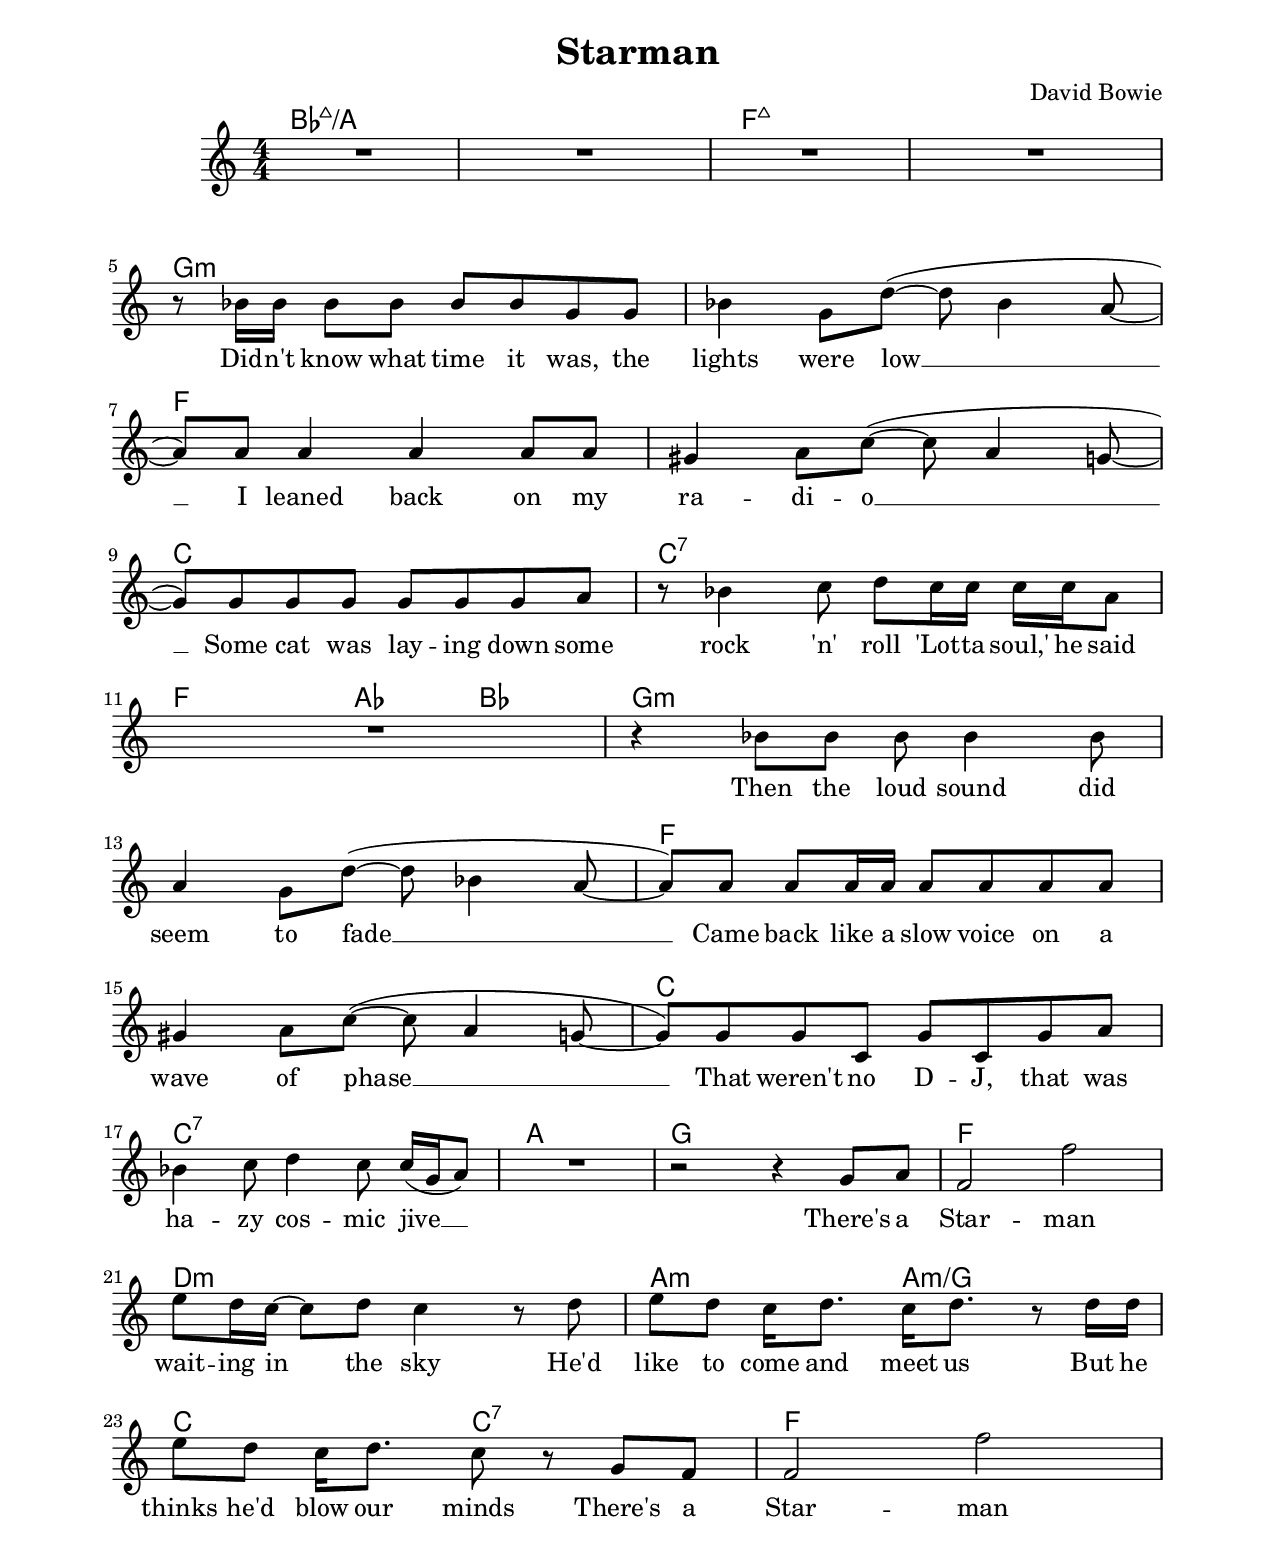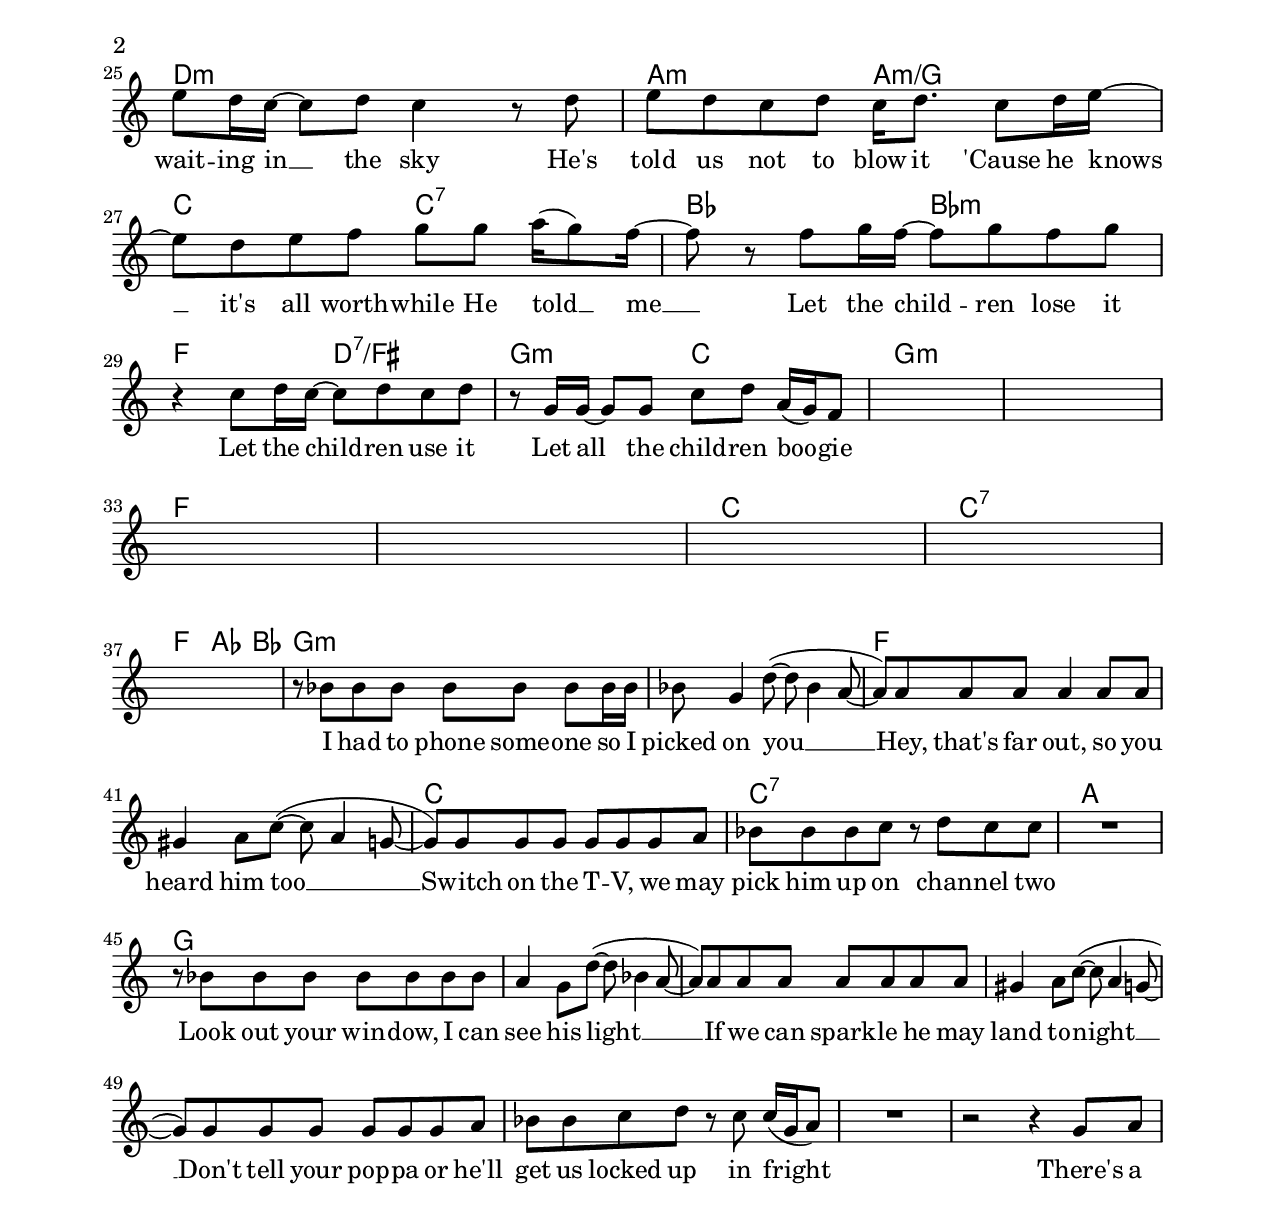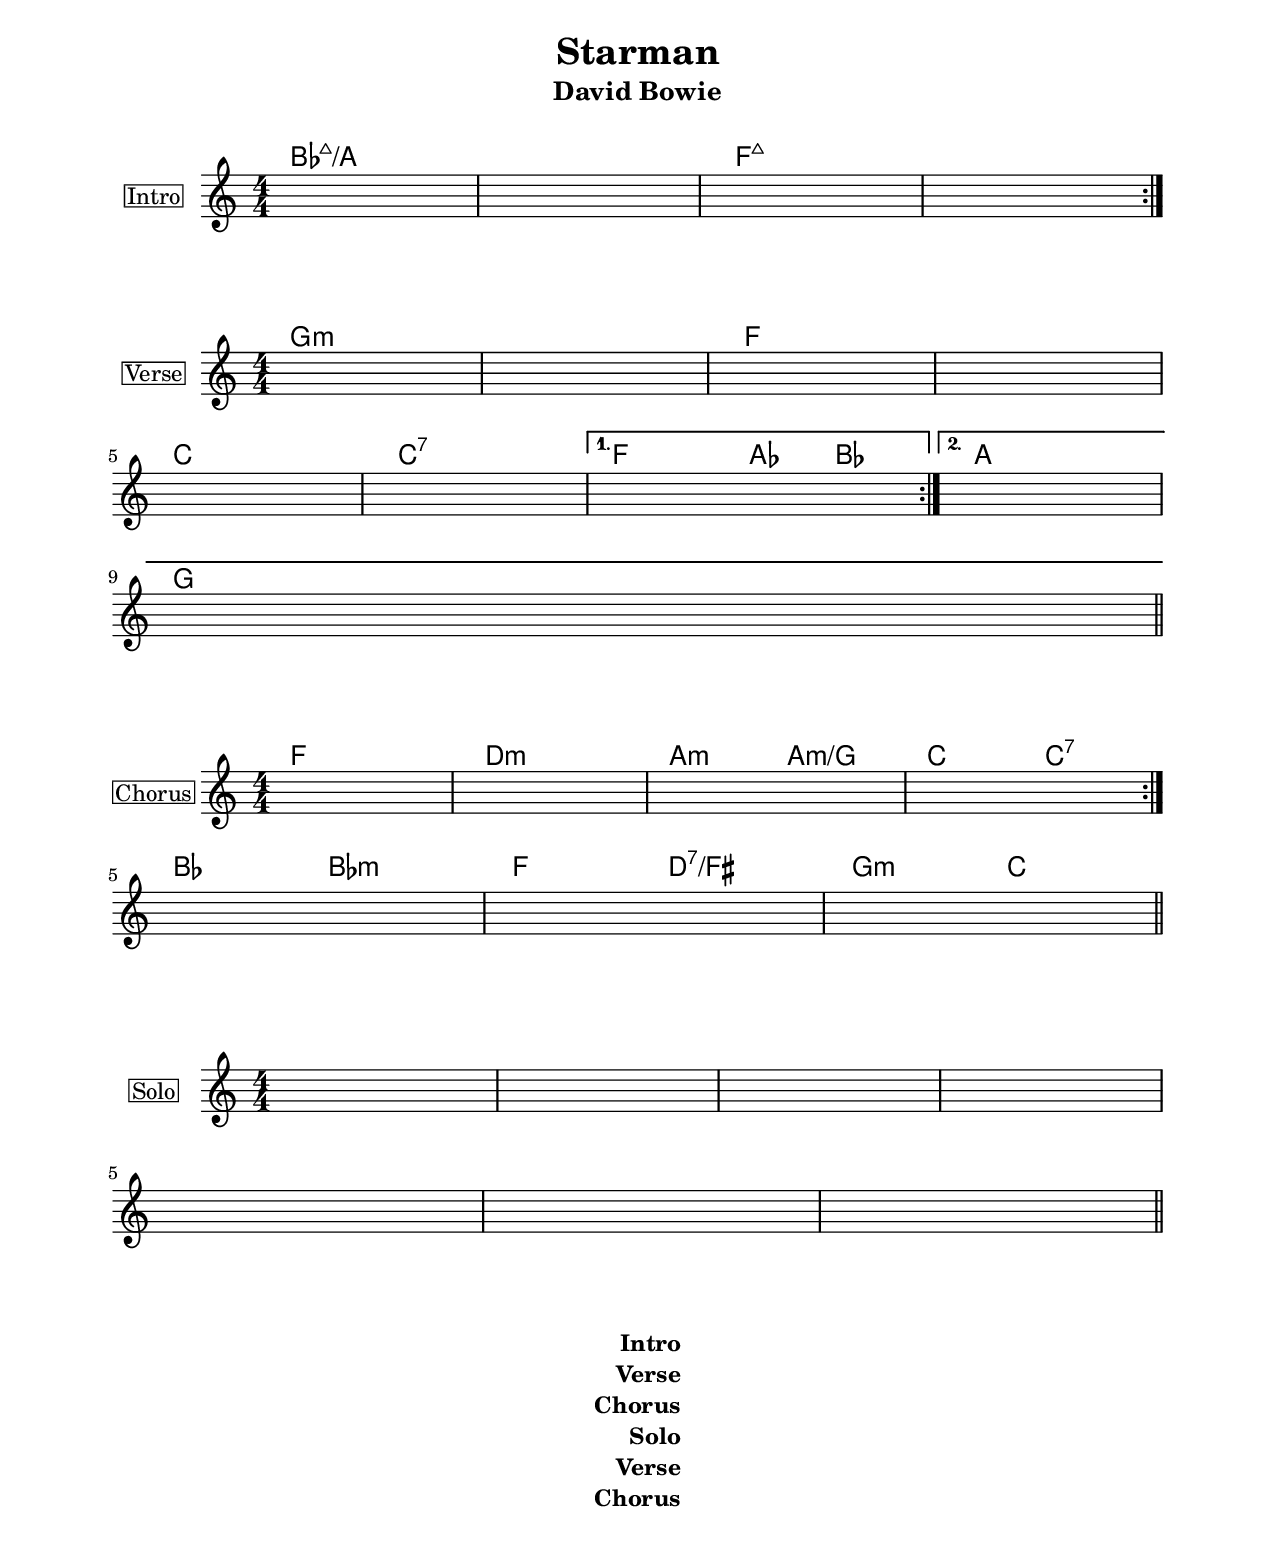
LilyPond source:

\version "2.24.0"

\include "settings.ily"
\include "style.ily"
intro = {
  R1 * 4 |
}

verse_one = \relative c'' {
  r8 bf16 bf bf8 bf bf bf g g |
  bf4 g8 d'~( d bf4 a8~ |
  a) a8 a4 a a8 a |
  gs4 a8 c8~( c a4 g8~ |
  g) g g g g g g a |
  r8 bf4 c8 d c16 c c c a8 |
  R1 |

  r4 bf8 bf bf bf4 bf8 |
  a4 g8 d'~( d bf4 a8~ |
  a) a8 a a16 a a8 a a a |
  gs4 a8 c8~( c a4 g8~ |
  g) g g c, g' c, g' a |
  bf4 c8 d4 c8 c16( g a8) |
  R1 |
  r2 r4 g8 a |
}

chorus = \relative c' {
  f2 f' |
  e8 d16 c~ c8 d c4 r8 d |
  e8 d c16 d8. c16 d8. r8 d16 d |
  e8 d c16 d8. c8 r g f |

  f2 f' |
  e8 d16 c~ c8 d c4 r8 d |
  e8 d c d c16 d8. c8 d16 e~ |
  e8 d e f8 g g a16( g8) f16~ |

  f8 r f g16 f~ f8 g f g8 |
  r4 c,8 d16 c~ c8 d c d8 |
  r8 g,16 g~ g8 g c8 d a16( g) f8 |
}

solo = \relative c'' {
  d4 r8 d~ d c4 bf8 |
  a4 r8 a~ a bf4 c8 |
  e4 r8 e~ e d4 c8 |
  a4 r8 a~ a bf4 c8 |

  d4 r8 d~ d c4 bf8 |
  a4 r8 a~ a bf4 c8 |
  e4 r8 e~ e d c a |
}

solo_rest = {
  s1 * 7 |
}

verse_two = \relative c'' {
  r8 bf8 bf bf bf bf bf bf16 bf |
  bf8 g4 d'8~( d bf4 a8~ |
  a) a a a a4 a8 a |
  gs4 a8 c8~( c a4 g8~ |
  g) g g g g g g a |
  bf8 bf bf c r d c c  |
  R1 |

  r8 bf8 bf bf bf bf bf bf |
  a4 g8 d'~( d bf4 a8~ |
  a) a a a a a a a |
  gs4 a8 c8~( c a4 g8~ |
  g) g g g g g g a |
  bf8 bf c d r c c16( g a8) |
  R1 |
  r2 r4 g8 a |
}

melody = {
  \intro
  \verse_one
  \chorus
  \solo_rest
  \verse_two
}

intro = \chordmode {
  bf1:maj/a |
  s |
  f:maj7 |
  s |
}

verse_part_one = \chordmode {
  g1:m  |
  s |
  f  |
  s |
  c  |
  c:7 |
}

verse = \chordmode {
  \verse_part_one
  f2 af4 bf |
  \verse_part_one
  a1 |
  g |
}

chorus_main = \chordmode {
  f1  |
  d:m  |
  a2:m a:m/g  |
  c c:7 |
}

chorus_end = \chordmode {
  bf bf:m |
  f d:7/fs |
  g:m c |
}

chorus = \chordmode {
  \repeat unfold 2 {
    \chorus_main
  }
  \chorus_end
}

solo = \chordmode {

}

changes_intro = \chords {
  \intro
}

changes_verse = \chords {
  \verse_part_one

  f2 af4 bf |

  a1 |
  g |
}

changes_chorus = \chords {
  \chorus_main
  \chorus_end
}

changes_solo = \chords {
  \solo
}

changes = \chords {
  \intro
  \verse
  \chorus
  \verse
}

intro = \lyricmode {
    Hey now, now
    Oh, oh, oh
}

verse_one = \lyricmode {
  Did -- n't know what time it was, the lights were low __
  I leaned back on my ra -- di -- o __
  Some cat was lay -- ing down some rock 'n' roll
  'Lot -- ta soul,' he said

  Then the loud sound did seem to fade __
  Came back like a slow voice on a wave of phase __
  That weren't no D -- J, that was ha -- zy cos -- mic jive __
}

chorus = \lyricmode {
  There's a Star -- man wait -- ing in the sky
  He'd like to come and meet us
  But he thinks he'd blow our minds

  There's a Star -- man wait -- ing in __ the sky
  He's told us not to blow it
  'Cause he knows __ it's all worth -- while
  He told __ me __

  Let the child -- ren lose it
  Let the child -- ren use it
  Let all the child -- ren boo -- gie
}

verse_two = \lyricmode {
  I had to phone some -- one so I picked on you __
  Hey, that's far out, so you heard him too __
  Switch on the T -- V, we may pick him up on chan -- nel two

  Look out your win -- dow, I can see his light __
  If we can spark -- le he may land to -- night __
  Don't tell your pop -- pa or he'll get us locked up in fright
}

la = \lyricmode {
  La, la, la, la-la, la, la, la
}

words = \lyricmode {
  \verse_one
  \chorus
  \verse_two
  \chorus
}

key_and_time = { \key c \major
  \time 4/4
}

intro = {
  s1 * 4 |
}

verse = {
  s1 * 7 |
  s1 * 8 |
}

chorus = {
  s1 * 8 |
  s1 * 3 |
}

solo = {
  s1 * 7 |
}

structure_intro = {
  \key_and_time
  \repeat volta 2 {
    \intro
  }
}

structure_verse = {
  \key_and_time
  \repeat volta 2 {
    s1 * 6 |
    \alternative {
      \volta 1 { s1 }
      \volta 2 { s1 * 2 }
    }
  }
  \bar "||"
}

structure_chorus = {
  \key_and_time
  \repeat volta 2 {
    s1 * 4 |
  }
  s1 * 3 |
  \bar "||"
}

structure_solo = {
  \key_and_time
  \solo
  \bar "||"
}

structure = {
  \key_and_time
  \intro
  \verse
  \chorus
  \solo
}


\header {
  title = "Starman"
}

melody = \new Staff {
  <<
    \melody
    \addlyrics \words
    \structure
  >>
}

\layout {
  \context {
    \Score \consists #(set-bars-per-line '(4))
  }
}

\book {
  \header {
    composer = "David Bowie"
  }

  \score {
    <<
      \numericTimeSignature
      \changes
      <<
        \melody
      >>
    >>
  }
}

form_layout = \layout {
  ragged-last = ##f
}

\book {
  \bookOutputSuffix "form"

  \header {
    subtitle = "David Bowie"
  }

  \paper {
    score-system-spacing.basic-distance = #18
  }

  \markup \vspace #1

  \score {
    \form_layout
    <<
      \numericTimeSignature
      \changes_intro
      \new Staff \with {
        instrumentName = \markup \box "Intro"
      } {
        <<
          \structure_intro
        >>
      }
    >>
  }

  \score {
    \form_layout
    <<
      \numericTimeSignature
      \changes_verse
      \new Staff \with {
        instrumentName = \markup \box "Verse"
      } {
        <<
          \structure_verse
        >>
      }
    >>
  }

  \score {
    \form_layout
    <<
      \numericTimeSignature
      \changes_chorus
      \new Staff \with {
        instrumentName = \markup \box "Chorus"
      } {
        <<
          \structure_chorus
        >>
      }
    >>
  }

  \score {
    \form_layout
    <<
      \numericTimeSignature
      \changes_solo
      \new Staff \with {
        instrumentName = \markup \box "Solo"
      } {
        <<
          \structure_solo
        >>
      }
    >>
  }

  \markup \vspace #2

  \markup \fill-line {
    \column
    \override #'(padding . 5)
    \table #'(1 -1 -1)
    {
      \bold Intro \italic "" ""
      \bold Verse \italic "" ""
      \bold Chorus \italic "" ""
      \bold Solo \italic "" ""
      \bold Verse \italic "" ""
      \bold Chorus \italic "" ""
    }
  }
}
